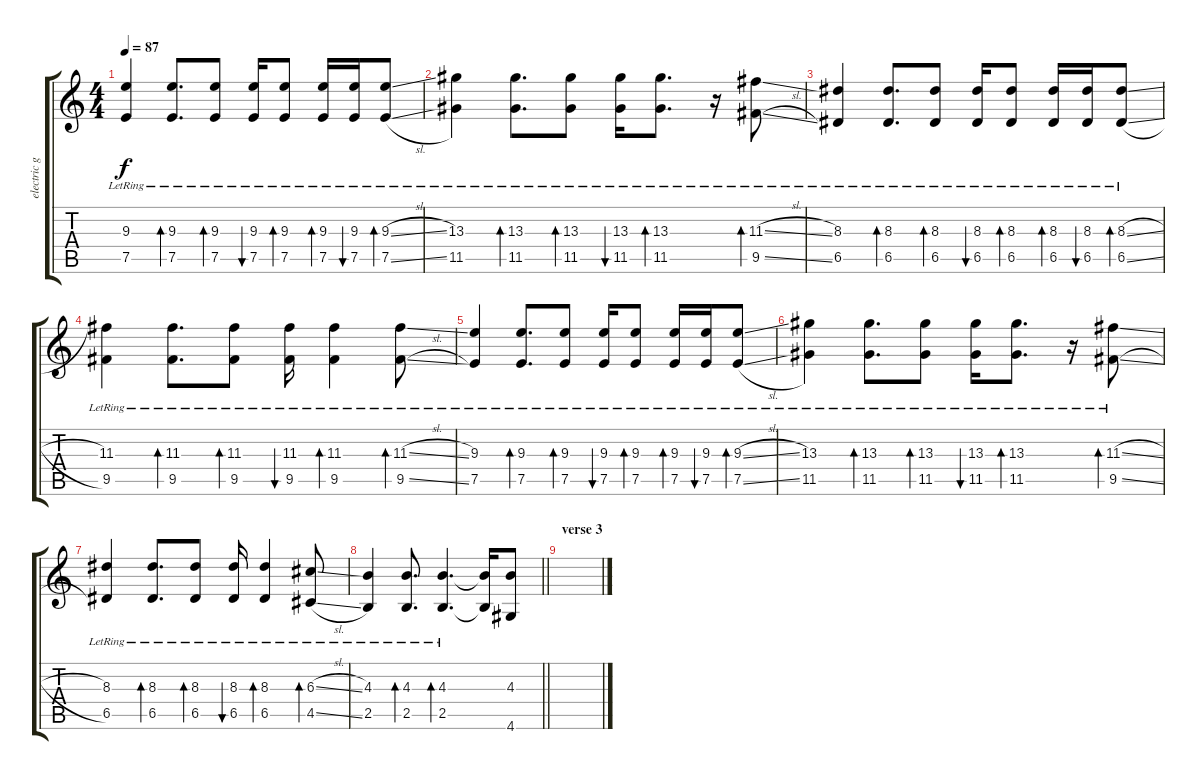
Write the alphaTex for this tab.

\track ("electric guitar" "electric g") {instrument electricguitarjazz}
\staff {score tabs}
\tuning (E4 B3 G3 D3 A2 E2) {hide}
\ts (4 4)
\tempo 87
\clef g2
\ks c
(9.3{lr} 7.5{lr}).4{dy f} (9.3{lr} 7.5{lr}).8{d bd 60} (9.3{lr} 7.5{lr}).8{bd 60} (9.3{lr} 7.5{lr}).16{bu 60} (9.3{lr} 7.5{lr}).8{bd 60} (9.3{lr} 7.5{lr}).16{bd 60} (9.3{lr} 7.5{lr}).16{bu 60} (9.3{sl lr} 7.5{sl lr}).8{bd 60} |
(13.3{lr} 11.5{lr}).4 (13.3{lr} 11.5{lr}).8{d bd 60} (13.3{lr} 11.5{lr}).8{bd 60} (13.3{lr} 11.5{lr}).16{bu 60} (13.3{lr} 11.5{lr}).8{d bd 60} r.16 (11.3{sl lr} 9.5{sl lr}).8{bd 60} |
(8.3{lr} 6.5{lr}).4 (8.3{lr} 6.5{lr}).8{d bd 60} (8.3{lr} 6.5{lr}).8{bd 60} (8.3{lr} 6.5{lr}).16{bu 60} (8.3{lr} 6.5{lr}).8{bd 60} (8.3{lr} 6.5{lr}).16{bd 60} (8.3{lr} 6.5{lr}).16{bu 60} (8.3{sl lr} 6.5{sl lr}).8{bd 60} |
(11.3{lr} 9.5{lr}).4 (11.3{lr} 9.5{lr}).8{d bd 60} (11.3{lr} 9.5{lr}).8{bd 60} (11.3{lr} 9.5{lr}).16{bu 60} (11.3{lr} 9.5{lr}).4{bd 60} (11.3{sl lr} 9.5{sl lr}).8{bd 60} |
(9.3{lr} 7.5{lr}).4 (9.3{lr} 7.5{lr}).8{d bd 60} (9.3{lr} 7.5{lr}).8{bd 60} (9.3{lr} 7.5{lr}).16{bu 60} (9.3{lr} 7.5{lr}).8{bd 60} (9.3{lr} 7.5{lr}).16{bd 60} (9.3{lr} 7.5{lr}).16{bu 60} (9.3{sl lr} 7.5{sl lr}).8{bd 60} |
(13.3{lr} 11.5{lr}).4 (13.3{lr} 11.5{lr}).8{d bd 60} (13.3{lr} 11.5{lr}).8{bd 60} (13.3{lr} 11.5{lr}).16{bu 60} (13.3{lr} 11.5{lr}).8{d bd 60} r.16 (11.3{sl lr} 9.5{sl lr}).8{bd 60} |
(8.3{lr} 6.5{lr}).4 (8.3{lr} 6.5{lr}).8{d bd 60} (8.3{lr} 6.5{lr}).8{bd 60} (8.3{lr} 6.5{lr}).16{bu 60} (8.3{lr} 6.5{lr}).4{bd 60} (6.3{sl lr} 4.5{sl lr}).8{bd 60} |
\barLineRight lightlight
(4.3{lr} 2.5{lr}).4 (4.3{lr} 2.5{lr}).8{d bd 60} (4.3{lr} 2.5{lr}).4{d bd 60} (4.3{t} 2.5{t}).16 (4.3 4.6).8 |
\section ("" "verse 3")
